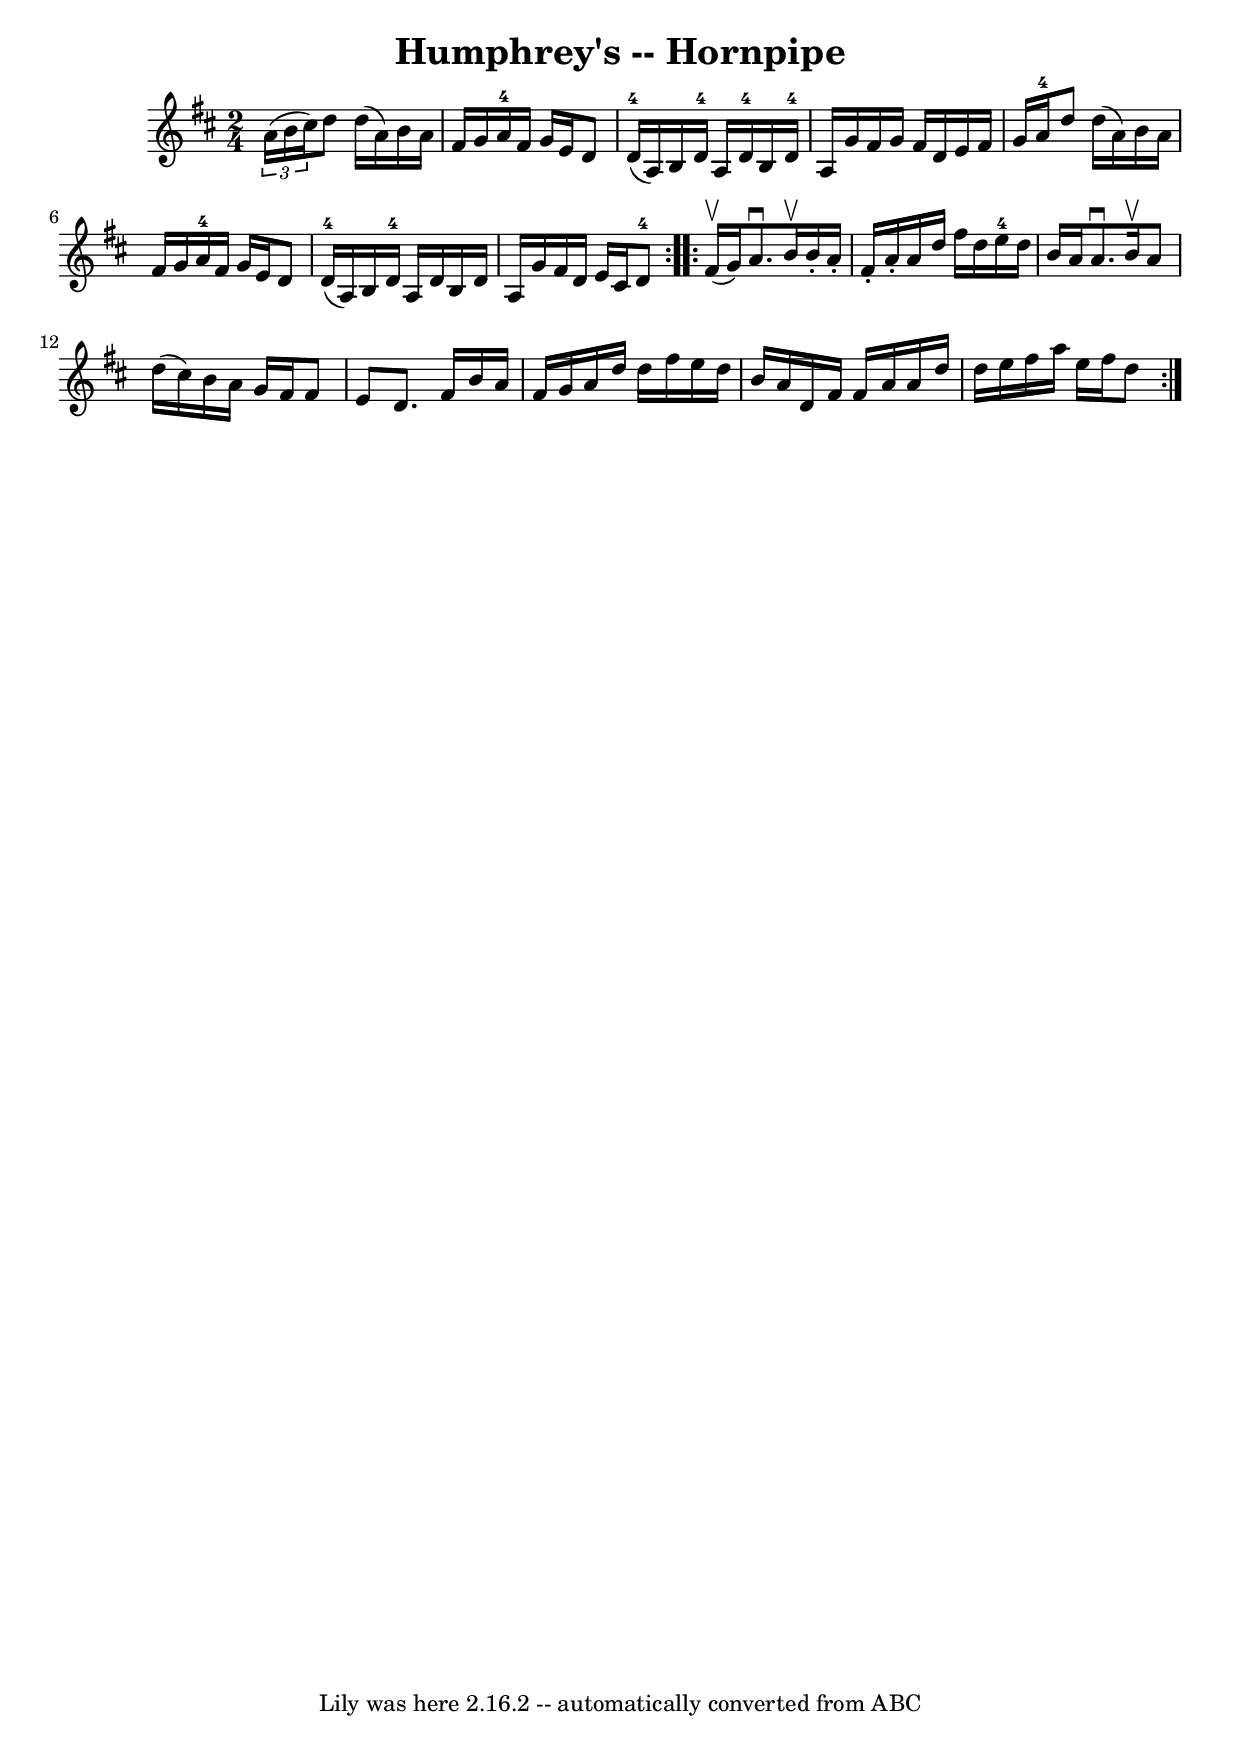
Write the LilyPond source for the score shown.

\version "2.7.40"
\include "Mammoth.ily"
\header {
	book = "Cole's 1000 Fiddle Tunes"
	crossRefNumber = "1"
	footnotes = ""
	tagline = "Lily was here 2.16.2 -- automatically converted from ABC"
	title = "Humphrey's -- Hornpipe"
}
voicedefault =  {
\set Score.defaultBarType = "empty"

\repeat volta 2 {
\time 2/4 \key d \major   \times 2/3 { a'16 (b'16 cis''16) } 
|
 d''8 d''16 (a'16) b'16 a'16 fis'16 g'16  
|
 a'16-4 fis'16 g'16 e'16 d'8 d'16-4(a16) 
|
 b16 d'16-4 a16 d'16-4 b16 d'16-4 a16    
g'16  |
 fis'16 g'16 fis'16 d'16 e'16 fis'16 g'16    
a'16-4 |
 d''8 d''16 (a'16) b'16 a'16 fis'16    
g'16  |
 a'16-4 fis'16 g'16 e'16 d'8 d'16-4(
a16) |
 b16 d'16-4 a16 d'16 b16 d'16 a16    
g'16  |
 fis'16 d'16 e'16 cis'16 d'8-4 }     
\repeat volta 2 { fis'16 (^\upbow g'16) |
 a'8.^\downbow   
b'16^\upbow b'16 -. a'16 -. fis'16 -. a'16 -. |
 a'16 d''16 
 fis''16 d''16 e''16-4 d''16 b'16 a'16  |
 a'8. 
^\downbow b'16^\upbow a'8 d''16 (cis''16) |
 b'16 a'16 
 g'16 fis'16 fis'8 e'8  |
 d'8. fis'16 b'16 a'16  
 fis'16 g'16  |
 a'16 d''16 d''16 fis''16 e''16    
d''16 b'16 a'16  |
 d'16 fis'16 fis'16 a'16 a'16    
d''16 d''16 e''16  |
 fis''16 a''16 e''16 fis''16    
d''8  }   
}

\score{
    <<

	\context Staff="default"
	{
	    \voicedefault 
	}

    >>
	\layout {
	}
	\midi {}
}
